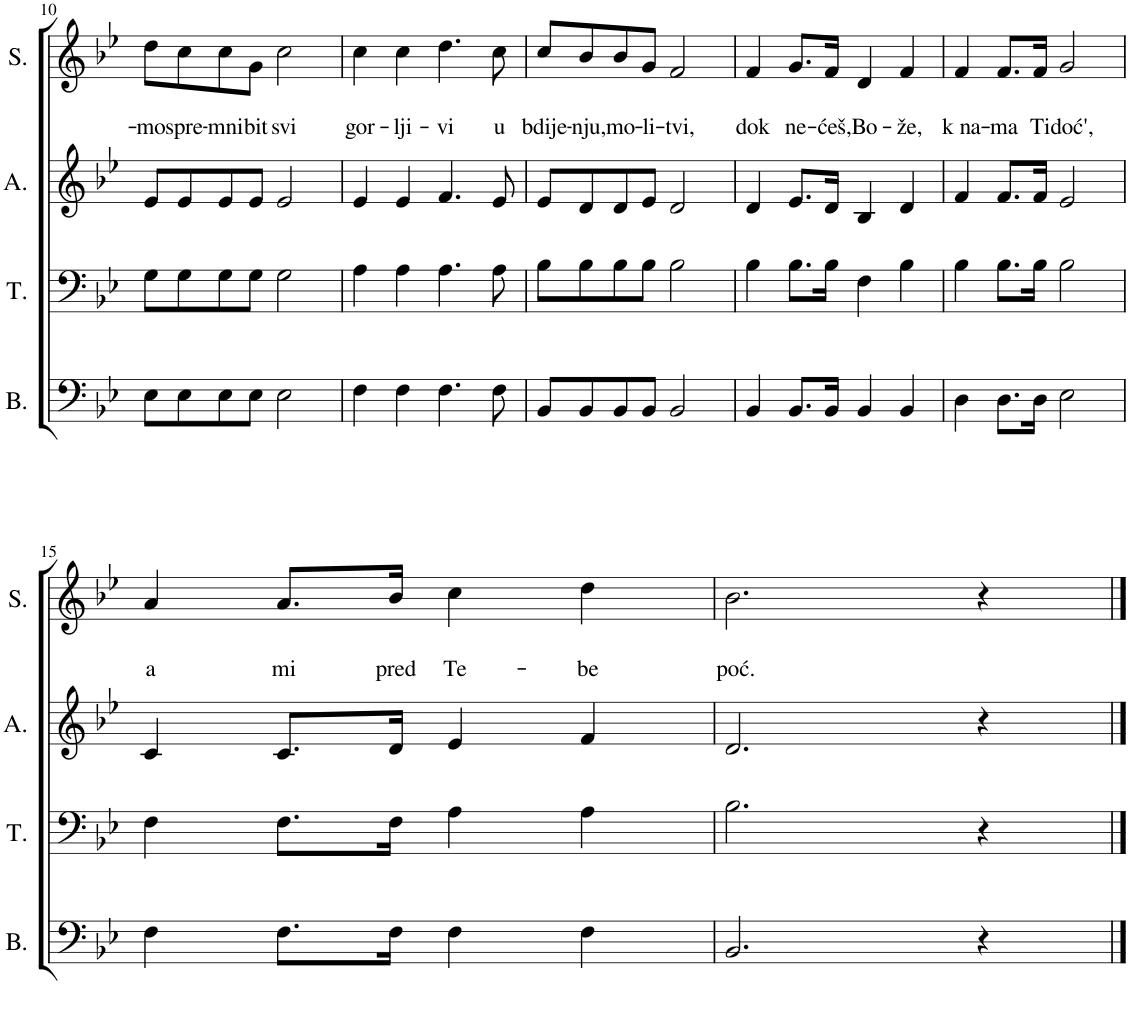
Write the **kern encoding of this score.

**kern	**kern	**kern	**kern	**text	**text
*part4	*part3	*part2	*part1	*part1	*part1
*staff4	*staff3	*staff2	*staff1	*staff1	*staff1
*I"Bass	*I"Tenor	*I"Alto	*I"Soprano	*	*
*I'B.	*I'T.	*I'A.	*I'S.	*	*
!!LO:PB:g=z
*clefF4	*clefF4	*clefG2	*clefG2	*	*
*k[b-e-]	*k[b-e-]	*k[b-e-]	*k[b-e-]	*	*
*M4/4	*M4/4	*M4/4	*M4/4	*	*
*met(c)	*met(c)	*met(c)	*met(c)	*	*
=10	=10	=10	=10	=10	=10
!	!	!	!	!	!LO:LY:b
8E-\L	8G\L	8e-/L	8dd\L	.	-mo
!	!	!	!	!	!LO:LY:b
8E-\	8G\	8e-/	8cc\	.	spre-
!	!	!	!	!	!LO:LY:b
8E-\	8G\	8e-/	8cc\	.	-mni
!	!	!	!	!	!LO:LY:b
8E-\J	8G\J	8e-/J	8g\J	.	bit
!	!	!	!	!	!LO:LY:b
2E-\	2G\	2e-/	2cc\	.	svi
=11	=11	=11	=11	=11	=11
!	!	!	!	!	!LO:LY:b
4F\	4A\	4e-/	4cc\	.	gor-
!	!	!	!	!	!LO:LY:b
4F\	4A\	4e-/	4cc\	.	-lji-
!	!	!	!	!	!LO:LY:b
4.F\	4.A\	4.f/	4.dd\	.	-vi
!	!	!	!	!	!LO:LY:b
8F\	8A\	8e-/	8cc\	.	u
=12	=12	=12	=12	=12	=12
!	!	!	!	!	!LO:LY:b
8BB-/L	8B-\L	8e-/L	8cc/L	.	bdije-
!	!	!	!	!	!LO:LY:b
8BB-/	8B-\	8d/	8b-/	.	-nju,
!	!	!	!	!	!LO:LY:b
8BB-/	8B-\	8d/	8b-/	.	mo-
!	!	!	!	!	!LO:LY:b
8BB-/J	8B-\J	8e-/J	8g/J	.	-li-
!	!	!	!	!	!LO:LY:b
2BB-/	2B-\	2d/	2f/	.	-tvi,
=13	=13	=13	=13	=13	=13
!	!	!	!	!	!LO:LY:b
4BB-/	4B-\	4d/	4f/	.	dok
!	!	!	!	!	!LO:LY:b
8.BB-/L	8.B-\L	8.e-/L	8.g/L	.	ne-
!	!	!	!	!	!LO:LY:b
16BB-/Jk	16B-\Jk	16d/Jk	16f/Jk	.	-ćeš,
!	!	!	!	!	!LO:LY:b
4BB-/	4F\	4B-/	4d/	.	Bo-
!	!	!	!	!	!LO:LY:b
4BB-/	4B-\	4d/	4f/	.	-že,
=14	=14	=14	=14	=14	=14
!	!	!	!	!	!LO:LY:b
4D\	4B-\	4f/	4f/	.	k na-
!	!	!	!	!	!LO:LY:b
8.D\L	8.B-\L	8.f/L	8.f/L	.	-ma
!	!	!	!	!	!LO:LY:b
16D\Jk	16B-\Jk	16f/Jk	16f/Jk	.	Ti
!	!	!	!	!	!LO:LY:b
2E-\	2B-\	2e-/	2g/	.	doć',
!!LO:LB:g=z
=15	=15	=15	=15	=15	=15
!	!	!	!	!	!LO:LY:b
4F\	4F\	4c/	4a/	.	a
!	!	!	!	!	!LO:LY:b
8.F\L	8.F\L	8.c/L	8.a/L	.	mi
!	!	!	!	!	!LO:LY:b
16F\Jk	16F\Jk	16d/Jk	16b-/Jk	.	pred
!	!	!	!	!	!LO:LY:b
4F\	4A\	4e-/	4cc\	.	Te-
!	!	!	!	!	!LO:LY:b
4F\	4A\	4f/	4dd\	.	-be
=16	=16	=16	=16	=16	=16
!	!	!	!	!	!LO:LY:b
2.BB-/	2.B-\	2.d/	2.b-\	.	poć.
4r	4r	4r	4r	.	.
==	==	==	==	==	==
*-	*-	*-	*-	*-	*-
